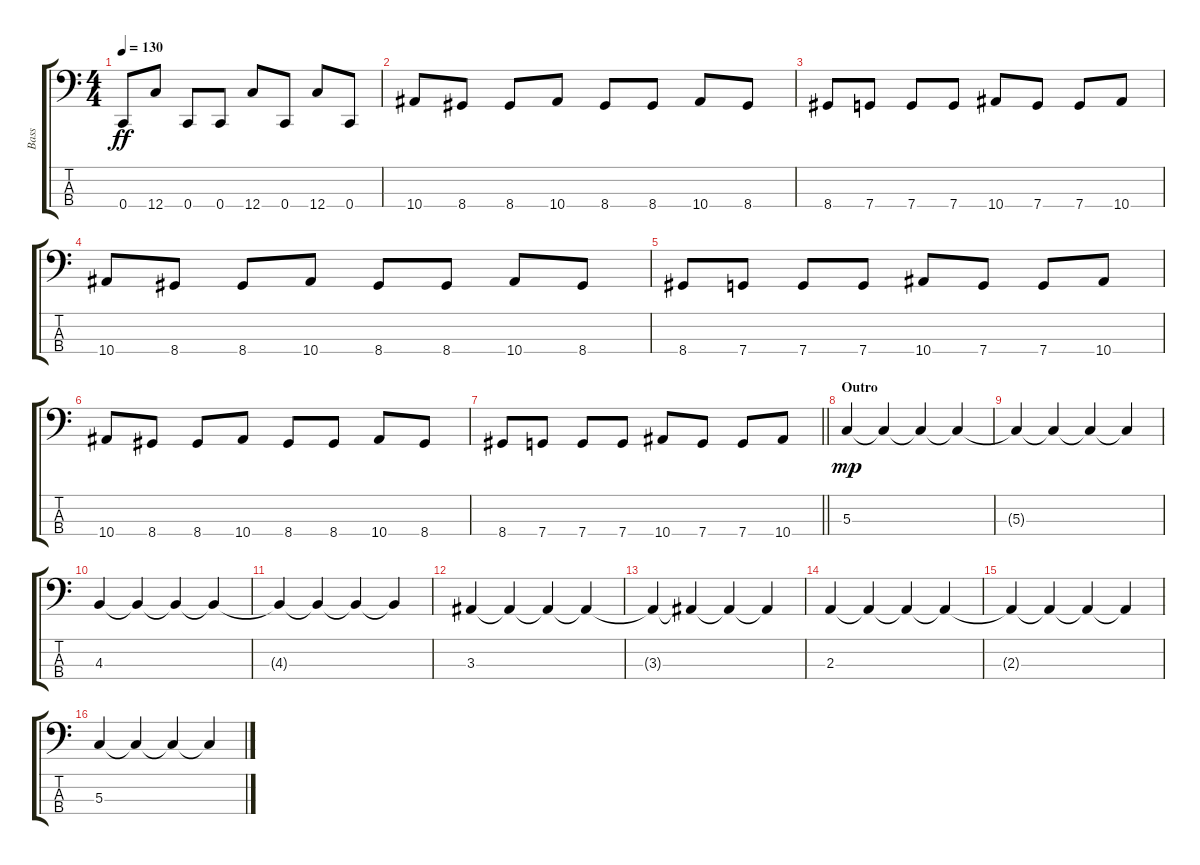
\track ("Bass" "Bass") {instrument electricbassfinger}
\staff {score tabs}
\tuning (F2 C2 G1 C1) {hide}
\ts (4 4)
\tempo 130
\clef f4
\ks c
0.4.8{dy ff} 12.4.8 0.4.8 0.4.8 12.4.8 0.4.8 12.4.8 0.4.8 |
10.4.8 8.4.8 8.4.8 10.4.8 8.4.8 8.4.8 10.4.8 8.4.8 |
8.4.8 7.4.8 7.4.8 7.4.8 10.4.8 7.4.8 7.4.8 10.4.8 |
10.4.8 8.4.8 8.4.8 10.4.8 8.4.8 8.4.8 10.4.8 8.4.8 |
8.4.8 7.4.8 7.4.8 7.4.8 10.4.8 7.4.8 7.4.8 10.4.8 |
10.4.8 8.4.8 8.4.8 10.4.8 8.4.8 8.4.8 10.4.8 8.4.8 |
\barLineRight lightlight
8.4.8 7.4.8 7.4.8 7.4.8 10.4.8 7.4.8 7.4.8 10.4.8 |
\section ("" "Outro")
5.3.4{dy mp} 5.3{t}.4 5.3{t}.4 5.3{t}.4 |
5.3{t}.4 5.3{t}.4 5.3{t}.4 5.3{t}.4 |
4.3.4 4.3{t}.4 4.3{t}.4 4.3{t}.4 |
4.3{t}.4 4.3{t}.4 4.3{t}.4 4.3{t}.4 |
3.3.4 3.3{t}.4 3.3{t}.4 3.3{t}.4 |
3.3{t}.4 3.3{t}.4 3.3{t}.4 3.3{t}.4 |
2.3.4 2.3{t}.4 2.3{t}.4 2.3{t}.4 |
2.3{t}.4 2.3{t}.4 2.3{t}.4 2.3{t}.4 |
5.3.4 5.3{t}.4 5.3{t}.4 5.3{t}.4
